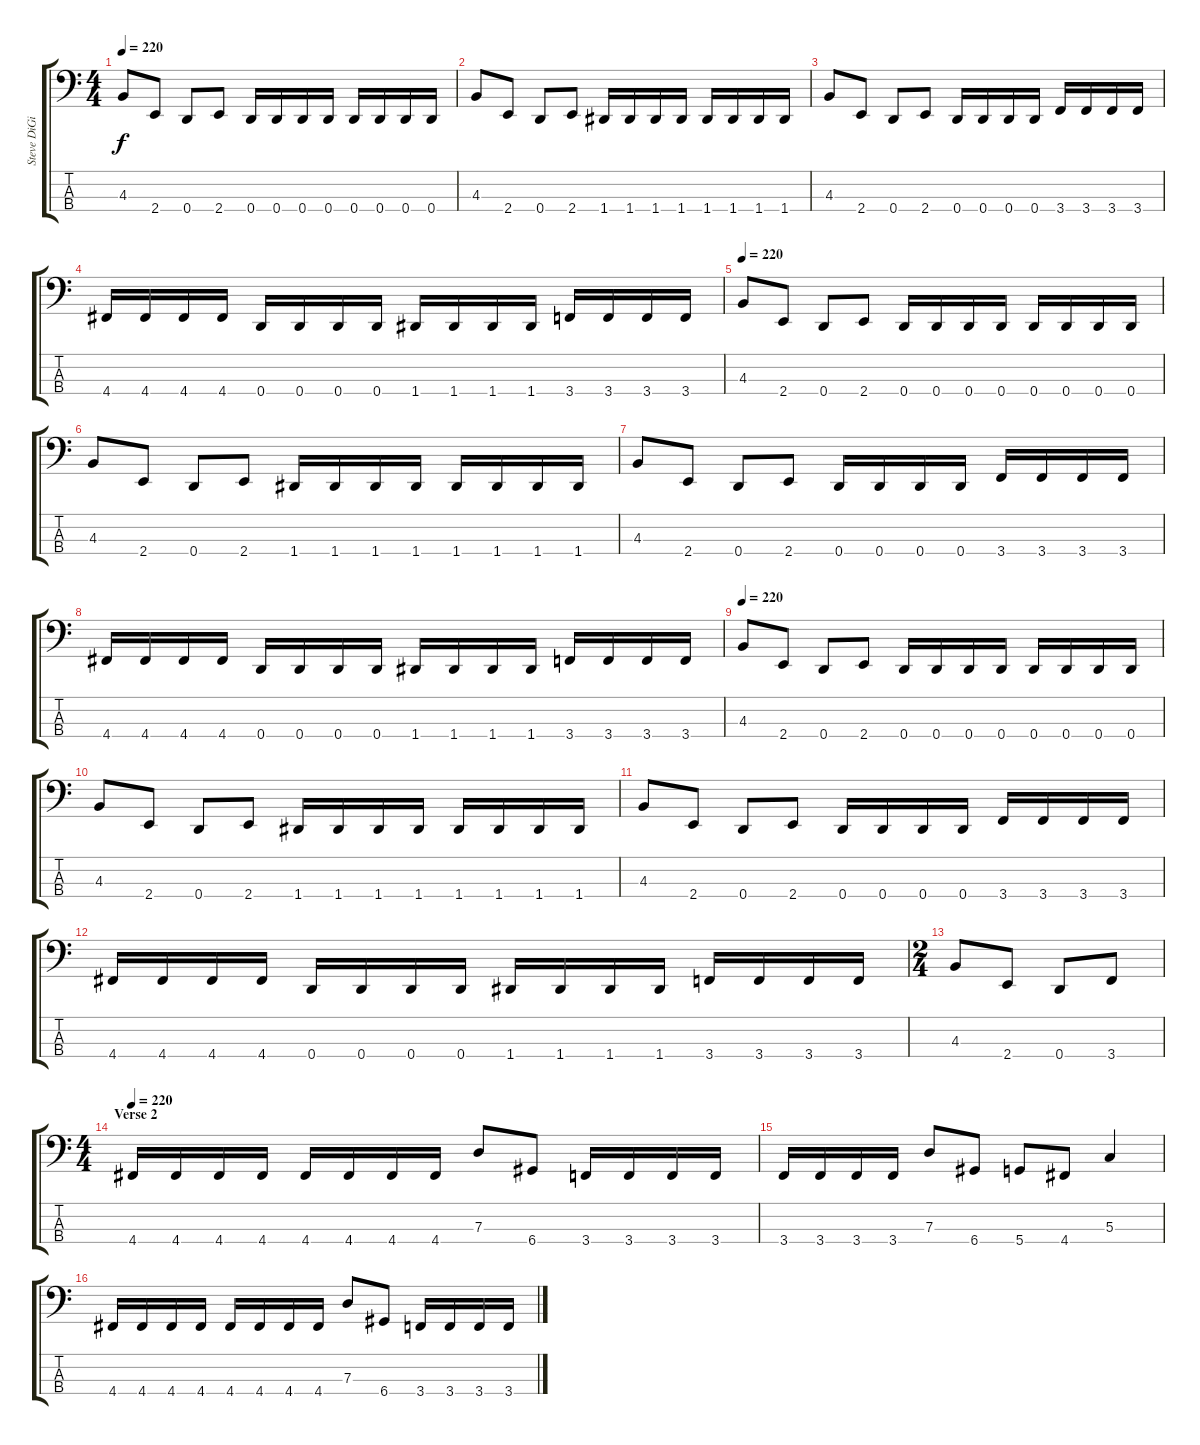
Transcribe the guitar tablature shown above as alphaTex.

\track ("Steve DiGiorgio" "Steve DiGi") {instrument fretlessbass}
\staff {score tabs}
\tuning (F2 C2 G1 D1) {hide}
\ts (4 4)
\tempo 220
\clef f4
\ks c
4.3.8{dy f} 2.4.8 0.4.8 2.4.8 0.4.16 0.4.16 0.4.16 0.4.16 0.4.16 0.4.16 0.4.16 0.4.16 |
4.3.8 2.4.8 0.4.8 2.4.8 1.4.16 1.4.16 1.4.16 1.4.16 1.4.16 1.4.16 1.4.16 1.4.16 |
4.3.8 2.4.8 0.4.8 2.4.8 0.4.16 0.4.16 0.4.16 0.4.16 3.4.16 3.4.16 3.4.16 3.4.16 |
4.4.16 4.4.16 4.4.16 4.4.16 0.4.16 0.4.16 0.4.16 0.4.16 1.4.16 1.4.16 1.4.16 1.4.16 3.4.16 3.4.16 3.4.16 3.4.16 |
\tempo 220
4.3.8 2.4.8 0.4.8 2.4.8 0.4.16 0.4.16 0.4.16 0.4.16 0.4.16 0.4.16 0.4.16 0.4.16 |
4.3.8 2.4.8 0.4.8 2.4.8 1.4.16 1.4.16 1.4.16 1.4.16 1.4.16 1.4.16 1.4.16 1.4.16 |
4.3.8 2.4.8 0.4.8 2.4.8 0.4.16 0.4.16 0.4.16 0.4.16 3.4.16 3.4.16 3.4.16 3.4.16 |
4.4.16 4.4.16 4.4.16 4.4.16 0.4.16 0.4.16 0.4.16 0.4.16 1.4.16 1.4.16 1.4.16 1.4.16 3.4.16 3.4.16 3.4.16 3.4.16 |
\tempo 220
4.3.8 2.4.8 0.4.8 2.4.8 0.4.16 0.4.16 0.4.16 0.4.16 0.4.16 0.4.16 0.4.16 0.4.16 |
4.3.8 2.4.8 0.4.8 2.4.8 1.4.16 1.4.16 1.4.16 1.4.16 1.4.16 1.4.16 1.4.16 1.4.16 |
4.3.8 2.4.8 0.4.8 2.4.8 0.4.16 0.4.16 0.4.16 0.4.16 3.4.16 3.4.16 3.4.16 3.4.16 |
4.4.16 4.4.16 4.4.16 4.4.16 0.4.16 0.4.16 0.4.16 0.4.16 1.4.16 1.4.16 1.4.16 1.4.16 3.4.16 3.4.16 3.4.16 3.4.16 |
\ts (2 4)
4.3.8 2.4.8 0.4.8 3.4.8 |
\ts (4 4)
\section ("" "Verse 2")
\tempo 220
4.4.16 4.4.16 4.4.16 4.4.16 4.4.16 4.4.16 4.4.16 4.4.16 7.3.8 6.4.8 3.4.16 3.4.16 3.4.16 3.4.16 |
3.4.16 3.4.16 3.4.16 3.4.16 7.3.8 6.4.8 5.4.8 4.4.8 5.3.4 |
4.4.16 4.4.16 4.4.16 4.4.16 4.4.16 4.4.16 4.4.16 4.4.16 7.3.8 6.4.8 3.4.16 3.4.16 3.4.16 3.4.16
